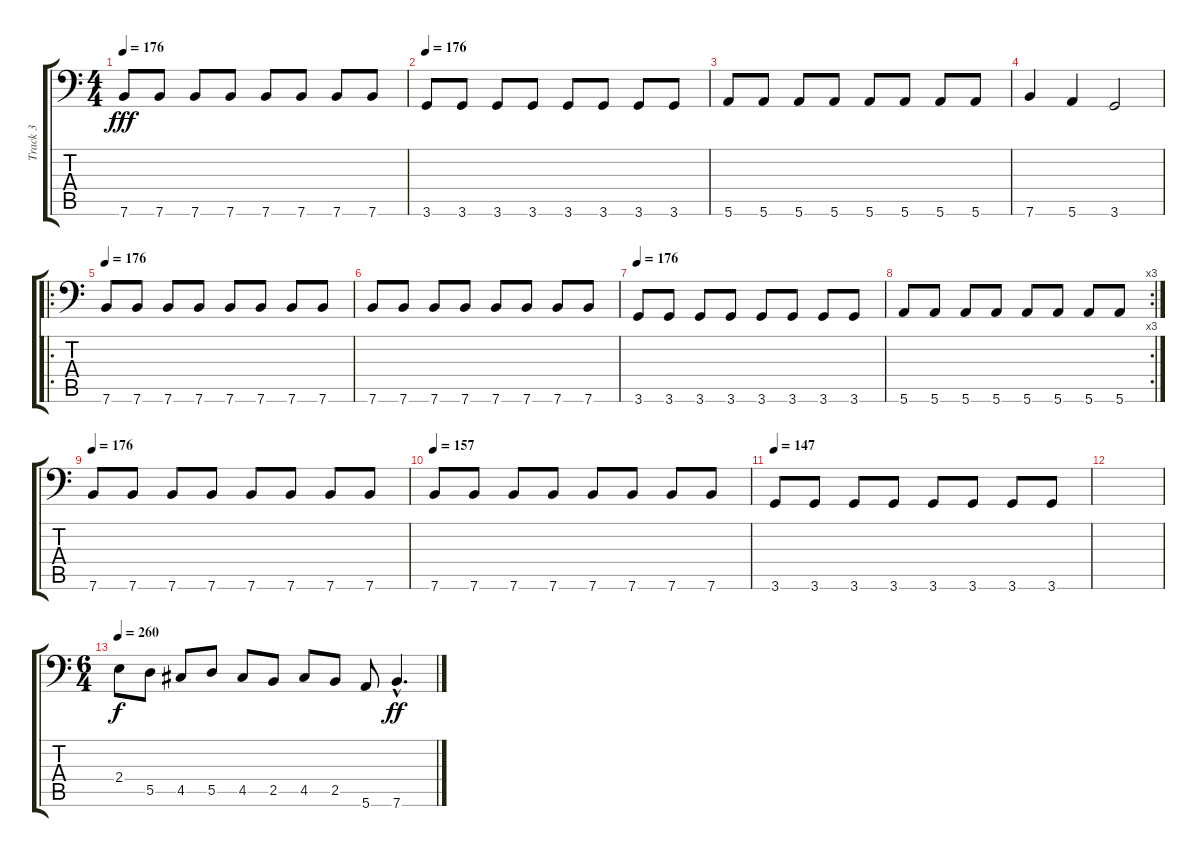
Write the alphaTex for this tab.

\track ("Track 3" "Track 3") {instrument electricbassfinger}
\staff {score tabs}
\tuning (E3 B2 G2 D2 A1 E1) {hide}
\ts (4 4)
\tempo 176
\clef f4
\ks c
7.6.8{dy fff} 7.6.8 7.6.8 7.6.8 7.6.8 7.6.8 7.6.8 7.6.8 |
\tempo 176
3.6.8 3.6.8 3.6.8 3.6.8 3.6.8 3.6.8 3.6.8 3.6.8 |
5.6.8 5.6.8 5.6.8 5.6.8 5.6.8 5.6.8 5.6.8 5.6.8 |
7.6.4 5.6.4 3.6.2 |
\ro
\tempo 176
7.6.8 7.6.8 7.6.8 7.6.8 7.6.8 7.6.8 7.6.8 7.6.8 |
7.6.8 7.6.8 7.6.8 7.6.8 7.6.8 7.6.8 7.6.8 7.6.8 |
\tempo 176
3.6.8 3.6.8 3.6.8 3.6.8 3.6.8 3.6.8 3.6.8 3.6.8 |
\rc 3
5.6.8 5.6.8 5.6.8 5.6.8 5.6.8 5.6.8 5.6.8 5.6.8 |
\tempo 176
7.6.8 7.6.8 7.6.8 7.6.8 7.6.8 7.6.8 7.6.8 7.6.8 |
\tempo 157
7.6.8 7.6.8 7.6.8 7.6.8 7.6.8 7.6.8 7.6.8 7.6.8 |
\tempo 147
3.6.8 3.6.8 3.6.8 3.6.8 3.6.8 3.6.8 3.6.8 3.6.8 |
|
\ts (6 4)
\tempo 260
2.4.8{dy f} 5.5.8 4.5.8 5.5.8 4.5.8 2.5.8 4.5.8 2.5.8 5.6.8 7.6{hac}.4{d dy ff}
